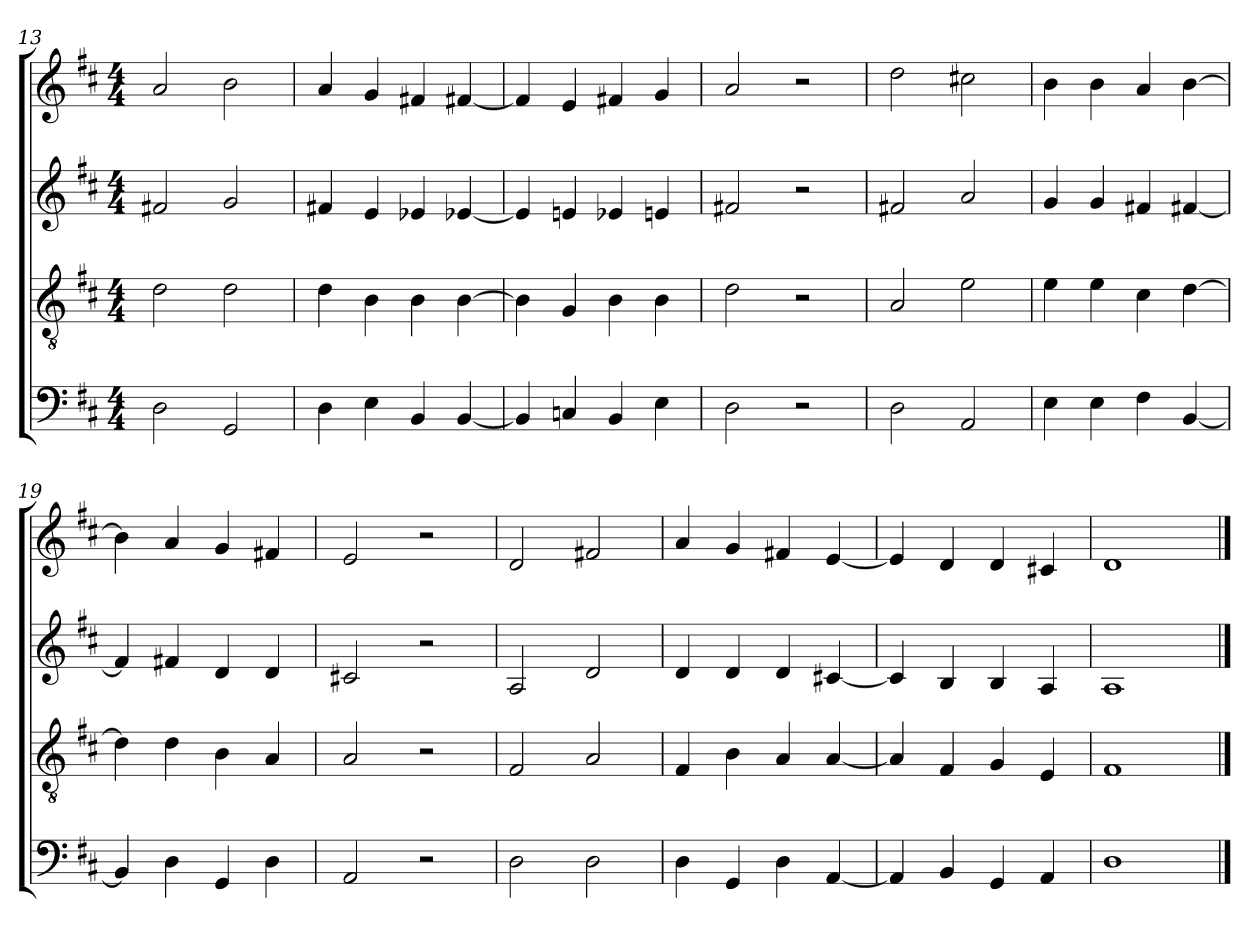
**kern	**kern	**kern	**kern
*part4	*part3	*part2	*part1
*staff4	*staff3	*staff2	*staff1
*clefF4	*clefGv2	*clefG2	*clefG2
*k[f#c#]	*k[f#c#]	*k[f#c#]	*k[f#c#]
*M4/4	*M4/4	*M4/4	*M4/4
=13	=13	=13	=13
2D	2d	2f#X	2a
2GG	2d	2g	2b
=14	=14	=14	=14
4D	4d	4f#X	4a
4E	4B	4e	4g
4BB	4B	4e-X	4f#X
[4BB	[4B	[4e-X	[4f#X
=15	=15	=15	=15
4BB]	4B]	4e-]	4f#]
4Cn	4G	4e	4e
4BB	4B	4e-X	4f#X
4E	4B	4e	4g
=16	=16	=16	=16
2D	2d	2f#X	2a
2r	2r	2r	2r
=17	=17	=17	=17
2D	2A	2f#X	2dd
2AA	2e	2a	2cc#X
=18	=18	=18	=18
4E	4e	4g	4b
4E	4e	4g	4b
4F#	4c#	4f#X	4a
[4BB	[4d	[4f#X	[4b
=19	=19	=19	=19
4BB]	4d]	4f#]	4b]
4D	4d	4f#X	4a
4GG	4B	4d	4g
4D	4A	4d	4f#X
=20	=20	=20	=20
2AA	2A	2c#X	2e
2r	2r	2r	2r
=21	=21	=21	=21
2D	2F#	2A	2d
2D	2A	2d	2f#X
=22	=22	=22	=22
4D	4F#	4d	4a
4GG	4B	4d	4g
4D	4A	4d	4f#X
[4AA	[4A	[4c#X	[4e
=23	=23	=23	=23
4AA]	4A]	4c#]	4e]
4BB	4F#	4B	4d
4GG	4G	4B	4d
4AA	4E	4A	4c#X
=24	=24	=24	=24
1D	1F#	1A	1d
==	==	==	==
*-	*-	*-	*-
